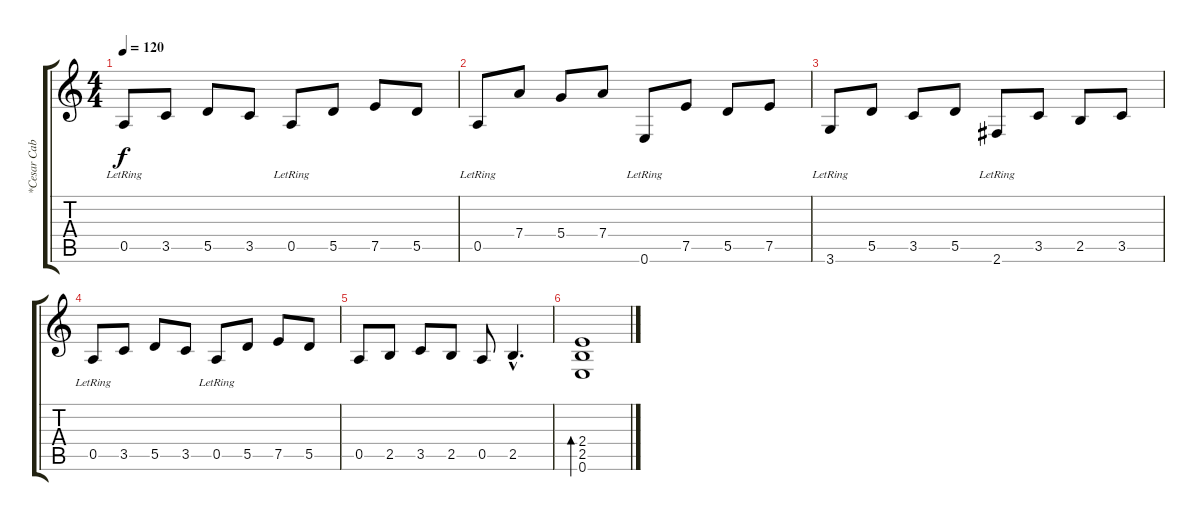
\track ("*Cesar Cabal" "*Cesar Cab") {instrument acousticguitarsteel}
\staff {score tabs}
\tuning (E4 B3 G3 D3 A2 E2) {hide}
\ts (4 4)
\tempo 120
\clef g2
\ks c
0.5{lr}.8{dy f} 3.5.8 5.5.8 3.5.8 0.5{lr}.8 5.5.8 7.5.8 5.5.8 |
0.5{lr}.8 7.4.8 5.4.8 7.4.8 0.6{lr}.8 7.5.8 5.5.8 7.5.8 |
3.6{lr}.8 5.5.8 3.5.8 5.5.8 2.6{lr}.8 3.5.8 2.5.8 3.5.8 |
0.5{lr}.8 3.5.8 5.5.8 3.5.8 0.5{lr}.8 5.5.8 7.5.8 5.5.8 |
0.5.8 2.5.8 3.5.8 2.5.8 0.5.8 2.5{hac}.4{d} |
(2.4 2.5 0.6).1{bd 480}
